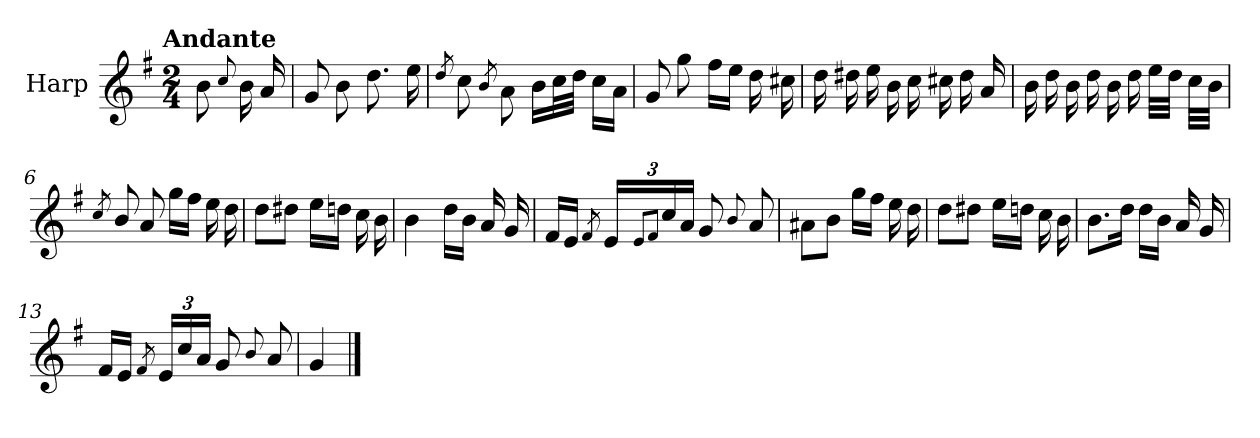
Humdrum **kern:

**kern
*part1
*staff1
*I"Harp
*I'Hrp.
*clefG2
*k[f#]
!!LO:TX:omd:t=Andante
*M2/4
*MM92
=
8b\
8qqcc/
16b\
16a/
=1
8g/
8b\
8.dd\
16ee\
=2
8qdd/
8cc\
8qb/
8a\
16b\LL
32cc\L
32dd\JJJ
16cc\LL
16a\JJ
=3
8g/
8gg\
16ff#\LL
16ee\JJ
16dd\
16cc#X\
=4
16dd\
16dd#X\
16ee\
16b\
16cc\
16cc#X\
16dd#\
16a/
!!LO:LB:g=z
=5
16b\
16dd\
16b\
16dd\
16b\
16dd\
32ee\LLL
32dd\JJJ
32cc\LLL
32b\JJJ
=6
8qcc/
8b/
8a/
16gg\LL
16ff#\JJ
16ee\
16dd\
=7
8dd\L
8dd#X\J
16ee\LL
16ddn\JJ
16cc\
16b\
=8
4b\
16dd\LL
16b\JJ
16a/
16g/
=9
16f#/LL
16e/JJ
8qf#/
*Xbrackettup
24e/LL
8qqe/L
8qqf#/J
24cc/
24a/JJ
8g/
8qqb/
8a/
!!LO:LB:g=z
=10
8a#X\L
8b\J
16gg\LL
16ff#\JJ
16ee\
16dd\
=11
8dd\L
8dd#X\J
16ee\LL
16ddn\JJ
16cc\
16b\
=12
8.b\L
16dd\Jk
16dd\LL
16b\JJ
16a/
16g/
=13
16f#/LL
16e/JJ
8qf#/
24e/LL
24cc/
24a/JJ
8g/
8qqb/
8a/
=14
4g/
==
*-
